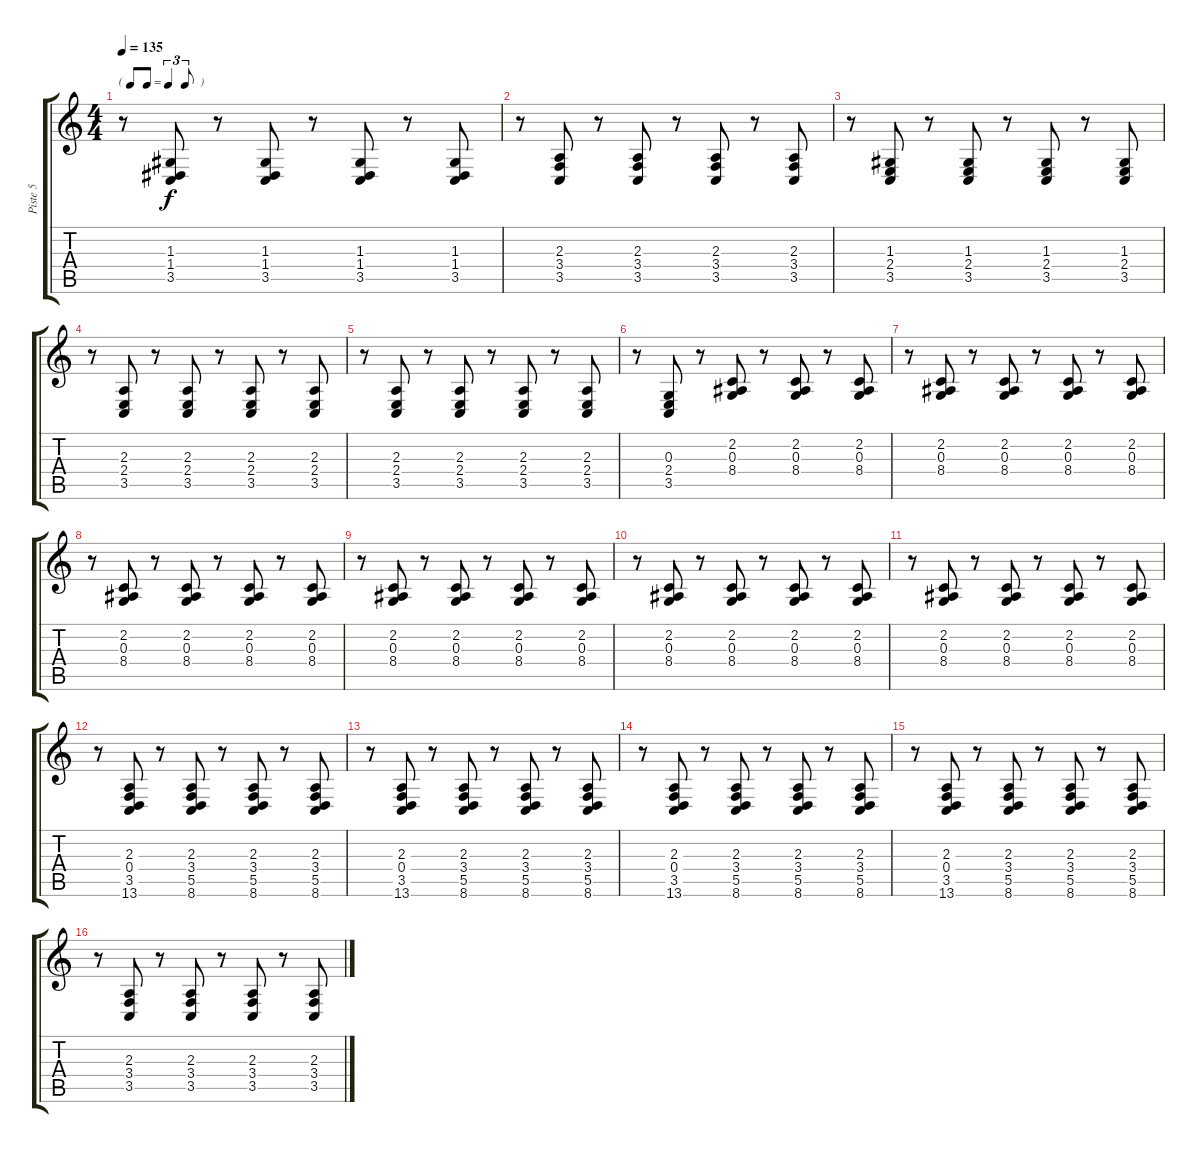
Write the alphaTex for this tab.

\track ("Piste 5" "Piste 5") {instrument brightacousticpiano}
\staff {score tabs}
\tuning (E4 Bb3 G3 D3 A2 E2) {hide}
\ts (4 4)
\tf triplet8th
\tempo 135
\clef g2
\ks c
r.8{dy f} (1.3 1.4 3.5).8 r.8 (1.3 1.4 3.5).8 r.8 (1.3 1.4 3.5).8 r.8 (1.3 1.4 3.5).8 |
r.8 (2.3 3.4 3.5).8 r.8 (2.3 3.4 3.5).8 r.8 (2.3 3.4 3.5).8 r.8 (2.3 3.4 3.5).8 |
r.8 (1.3 2.4 3.5).8 r.8 (1.3 2.4 3.5).8 r.8 (1.3 2.4 3.5).8 r.8 (1.3 2.4 3.5).8 |
r.8 (2.3 2.4 3.5).8 r.8 (2.3 2.4 3.5).8 r.8 (2.3 2.4 3.5).8 r.8 (2.3 2.4 3.5).8 |
r.8 (2.3 2.4 3.5).8 r.8 (2.3 2.4 3.5).8 r.8 (2.3 2.4 3.5).8 r.8 (2.3 2.4 3.5).8 |
r.8 (0.3 2.4 3.5).8 r.8 (2.2 0.3 8.4).8 r.8 (2.2 0.3 8.4).8 r.8 (2.2 0.3 8.4).8 |
r.8 (2.2 0.3 8.4).8 r.8 (2.2 0.3 8.4).8 r.8 (2.2 0.3 8.4).8 r.8 (2.2 0.3 8.4).8 |
r.8 (2.2 0.3 8.4).8 r.8 (2.2 0.3 8.4).8 r.8 (2.2 0.3 8.4).8 r.8 (2.2 0.3 8.4).8 |
r.8 (2.2 0.3 8.4).8 r.8 (2.2 0.3 8.4).8 r.8 (2.2 0.3 8.4).8 r.8 (2.2 0.3 8.4).8 |
r.8 (2.2 0.3 8.4).8 r.8 (2.2 0.3 8.4).8 r.8 (2.2 0.3 8.4).8 r.8 (2.2 0.3 8.4).8 |
r.8 (2.2 0.3 8.4).8 r.8 (2.2 0.3 8.4).8 r.8 (2.2 0.3 8.4).8 r.8 (2.2 0.3 8.4).8 |
r.8 (2.3 0.4 3.5 13.6).8 r.8 (2.3 3.4 5.5 8.6).8 r.8 (2.3 3.4 5.5 8.6).8 r.8 (2.3 3.4 5.5 8.6).8 |
r.8 (2.3 0.4 3.5 13.6).8 r.8 (2.3 3.4 5.5 8.6).8 r.8 (2.3 3.4 5.5 8.6).8 r.8 (2.3 3.4 5.5 8.6).8 |
r.8 (2.3 0.4 3.5 13.6).8 r.8 (2.3 3.4 5.5 8.6).8 r.8 (2.3 3.4 5.5 8.6).8 r.8 (2.3 3.4 5.5 8.6).8 |
r.8 (2.3 0.4 3.5 13.6).8 r.8 (2.3 3.4 5.5 8.6).8 r.8 (2.3 3.4 5.5 8.6).8 r.8 (2.3 3.4 5.5 8.6).8 |
r.8 (2.3 3.4 3.5).8 r.8 (2.3 3.4 3.5).8 r.8 (2.3 3.4 3.5).8 r.8 (2.3 3.4 3.5).8
